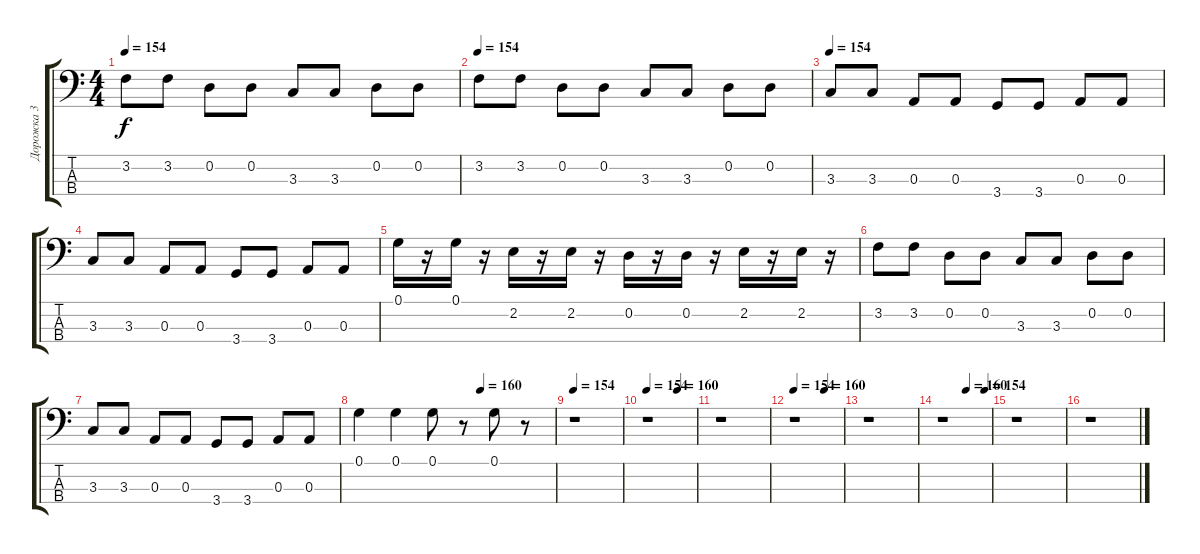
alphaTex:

\track ("Дорожка 3" "Дорожка 3") {instrument electricguitarmuted}
\staff {score tabs}
\tuning (G2 D2 A1 E1) {hide}
\ts (4 4)
\tempo 154
\clef f4
\ks c
3.2.8{dy f} 3.2.8 0.2.8 0.2.8 3.3.8 3.3.8 0.2.8 0.2.8 |
\tempo 154
3.2.8 3.2.8 0.2.8 0.2.8 3.3.8 3.3.8 0.2.8 0.2.8 |
\tempo 154
3.3.8 3.3.8 0.3.8 0.3.8 3.4.8 3.4.8 0.3.8 0.3.8 |
3.3.8 3.3.8 0.3.8 0.3.8 3.4.8 3.4.8 0.3.8 0.3.8 |
0.1.16 r.16 0.1.16 r.16 2.2.16 r.16 2.2.16 r.16 0.2.16 r.16 0.2.16 r.16 2.2.16 r.16 2.2.16 r.16 |
3.2.8 3.2.8 0.2.8 0.2.8 3.3.8 3.3.8 0.2.8 0.2.8 |
3.3.8 3.3.8 0.3.8 0.3.8 3.4.8 3.4.8 0.3.8 0.3.8 |
\tempo (160 0.625)
0.1.4 0.1.4 0.1.8 r.8 0.1.8 r.8 |
\tempo 154
r.1 |
\tempo 154
\tempo (160 0.625)
r.1 |
r.1 |
\tempo 154
\tempo (160 0.625)
r.1 |
r.1 |
\tempo (160 0.5)
\tempo (154 0.875)
r.1 |
r.1 |
r.1
